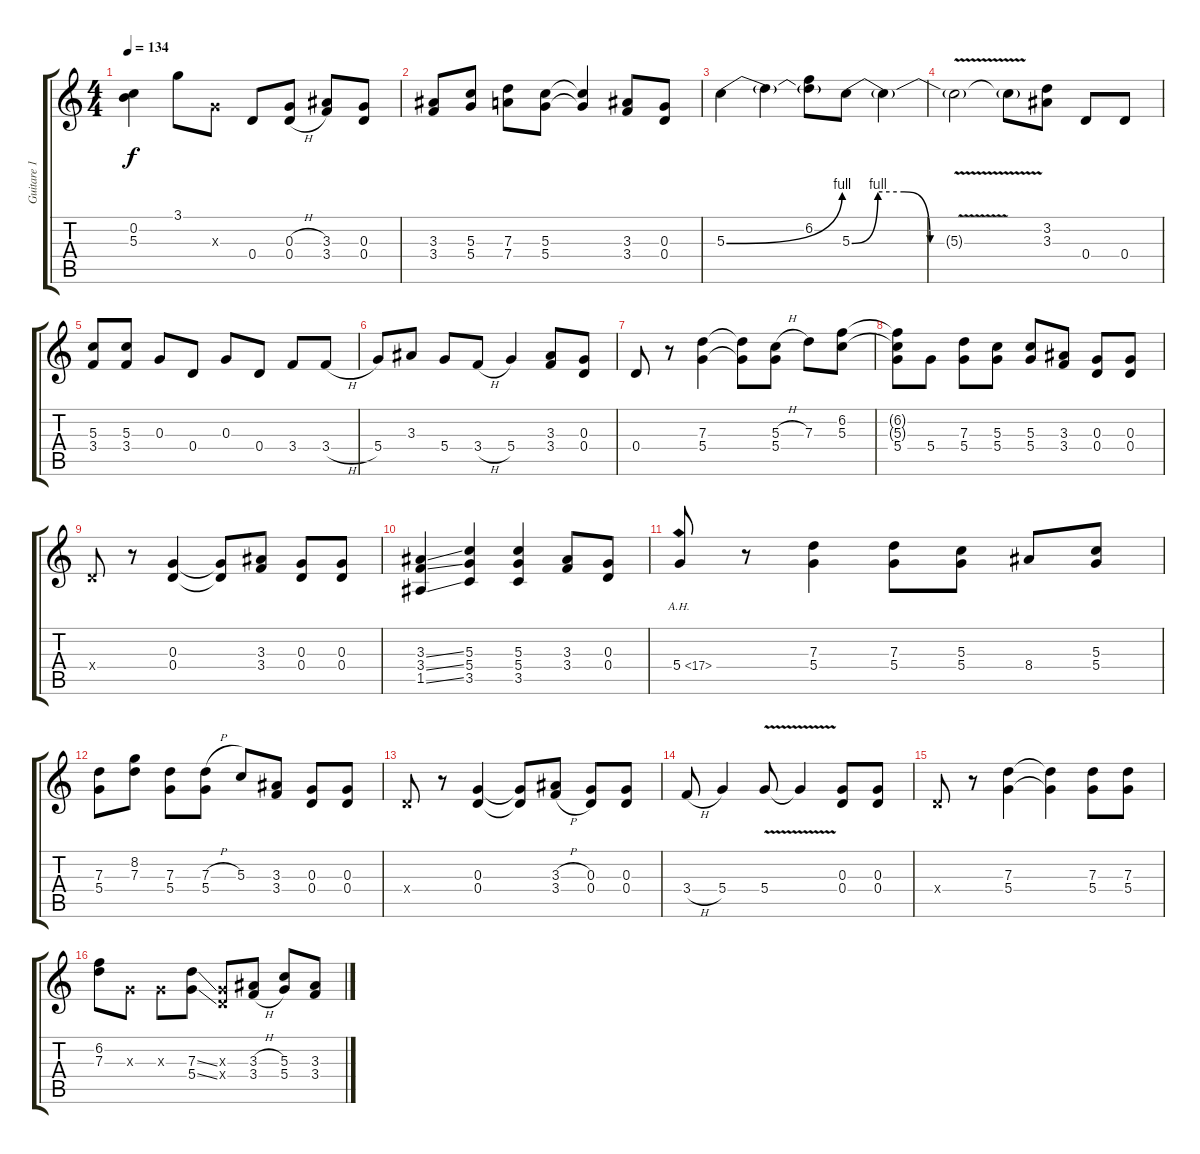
\track ("Guitare 1" "Guitare 1") {instrument overdrivenguitar}
\staff {score tabs}
\tuning (E4 B3 G3 D3 A2 E2) {hide}
\ts (4 4)
\tempo 134
\clef g2
\ks c
(0.2 5.3{t}).4{dy f} 3.1.8 0.3{x}.8 0.4.8 (0.3{h} 0.4{h}).8 (3.3 3.4).8 (0.3 0.4).8 |
(3.3 3.4).8 (5.3 5.4).8 (7.3 7.4).8 (5.3 5.4).8 (5.3{t} 5.4{t}).4 (3.3 3.4).8 (0.3 0.4).8 |
5.3{be (bend 0 0 60 4)}.4 5.3{t}.4 (6.2 5.3{t}).8 5.3{be (custom 0 0 15 4 30 4 45 0 60 0)}.8 5.3{t}.4 |
5.3{v t}.2 5.3{t}.8 (3.2 3.3).8 0.4.8 0.4.8 |
(5.3 3.4).8 (5.3 3.4).8 0.3.8 0.4.8 0.3.8 0.4.8 3.4.8 3.4{h}.8 |
5.4.8 3.3.8 5.4.8 3.4{h}.8 5.4.4 (3.3 3.4).8 (0.3 0.4).8 |
0.4.8 r.8 (7.3 5.4).4 (7.3{t} 5.4{t}).8 (5.3{h} 5.4).8 7.3.8 (6.2 5.3).8 |
(6.2{t} 5.3{t} 5.4).8 5.4.8 (7.3 5.4).8 (5.3 5.4).8 (5.3 5.4).8 (3.3 3.4).8 (0.3 0.4).8 (0.3 0.4).8 |
0.4{x}.8 r.8 (0.3 0.4).4 (0.3{t} 0.4{t}).8 (3.3 3.4).8 (0.3 0.4).8 (0.3 0.4).8 |
(3.3{ss} 3.4{ss} 1.5{ss}).4 (5.3 5.4 3.5).4 (5.3 5.4 3.5).4 (3.3 3.4).8 (0.3 0.4).8 |
5.4{ah 12}.8 r.8 (7.3 5.4).4 (7.3 5.4).8 (5.3 5.4).8 8.4.8 (5.3 5.4).8 |
(7.3 5.4).8 (8.2 7.3).8 (7.3 5.4).8 (7.3{h} 5.4).8 5.3.8 (3.3 3.4).8 (0.3 0.4).8 (0.3 0.4).8 |
0.4{x}.8 r.8 (0.3 0.4).4 (0.3{t} 0.4{t}).8 (3.3{h} 3.4{h}).8 (0.3 0.4).8 (0.3 0.4).8 |
3.4{h}.8 5.4.4 5.4{v}.8 5.4{t}.4 (0.3 0.4).8 (0.3 0.4).8 |
0.4{x}.8 r.8 (7.3 5.4).4 (7.3{t} 5.4{t}).4 (7.3 5.4).8 (7.3 5.4).8 |
(6.2 7.3).8 0.3{x}.8 0.3{x}.8 (7.3{ss} 5.4{ss}).8 (0.3{x} 0.4{x}).8 (3.3{h} 3.4{h}).8 (5.3 5.4).8 (3.3 3.4).8
